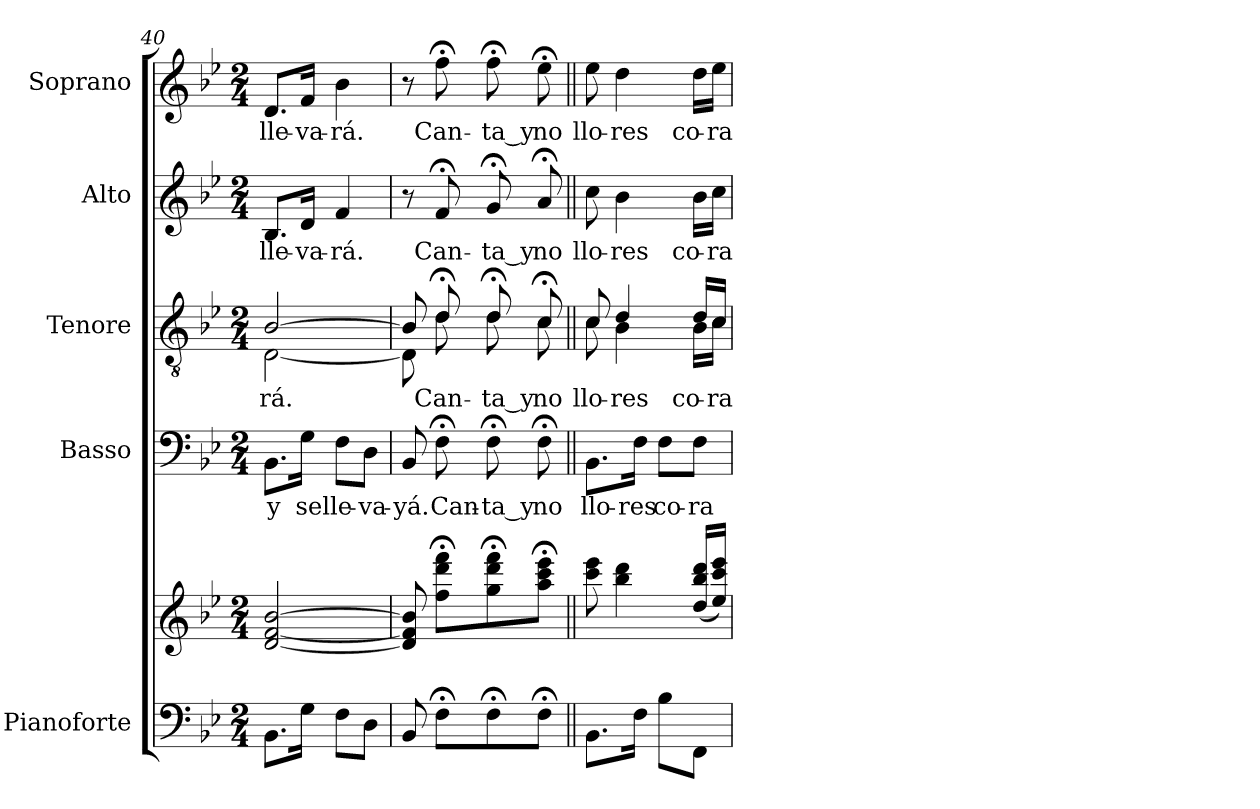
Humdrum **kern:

**kern	**kern	**kern	**text	**kern	**text	**kern	**text	**kern	**text
*part5	*part5	*part4	*part4	*part3	*part3	*part2	*part2	*part1	*part1
*staff6	*staff5	*staff4	*staff4	*staff3	*staff3	*staff2	*staff2	*staff1	*staff1
*I"Pianoforte	*	*I"Basso	*	*I"Tenore	*	*I"Alto	*	*I"Soprano	*
*	*	*I'B.	*	*I'T.	*	*I'A.	*	*I'S.	*
*clefF4	*clefG2	*clefF4	*	*clefGv2	*	*clefG2	*	*clefG2	*
*	*	*	*	*ITrd7c12	*	*	*	*	*
*k[b-e-]	*k[b-e-]	*k[b-e-]	*	*k[b-e-]	*	*k[b-e-]	*	*k[b-e-]	*
*B-:	*B-:	*B-:	*	*B-:	*	*B-:	*	*B-:	*
*M2/4	*M2/4	*M2/4	*	*M2/4	*	*M2/4	*	*M2/4	*
=40	=40	=40	=40	=40	=40	=40	=40	=40	=40
!	!	!	!LO:LY:b:color=#000000	!	!	!	!	!	!
!	!	!	!	!	!LO:LY:b:color=#000000	!	!	!	!
*	*	*	*	*^	*	*	*	*	*
!	!	!	!	!	!	!	!	!LO:LY:b:color=#000000	!	!
!	!	!	!	!	!	!	!	!	!	!LO:LY:b:color=#000000
8.BB-i\L	[2di/ [2fi [2b-i	8.BB-i\L	y	[2BB-i/	[2DDi\	-rá.	8.B-i/L	lle-	8.di/L	lle-
!	!	!	!LO:LY:b:color=#000000	!	!	!	!	!	!	!
!	!	!	!	!	!	!	!	!LO:LY:b:color=#000000	!	!
!	!	!	!	!	!	!	!	!	!	!LO:LY:b:color=#000000
16Gi\Jk	.	16Gi\Jk	se	.	.	.	16di/Jk	-va-	16fi/Jk	-va-
!	!	!	!LO:LY:b:color=#000000	!	!	!	!	!	!	!
!	!	!	!	!	!	!	!	!LO:LY:b:color=#000000	!	!
!	!	!	!	!	!	!	!	!	!	!LO:LY:b:color=#000000
8Fi\L	.	8Fi\L	lle-	.	.	.	4fi/	-rá.	4b-i\	-rá.
!	!	!	!LO:LY:b:color=#000000	!	!	!	!	!	!	!
8Di\J	.	8Di\J	-va-	.	.	.	.	.	.	.
!!LO:LB:g=z
=41	=41	=41	=41	=41	=41	=41	=41	=41	=41	=41
!	!	!	!LO:LY:b:color=#000000	!	!	!	!	!	!	!
8BB-i/	8di/] 8fi] 8b-i]	8BB-i/	-yá.	8BB-i/]	8DDi\]	.	8r	.	8r	.
!	!	!	!LO:LY:b:color=#000000	!	!	!	!	!	!	!
!	!	!	!	!	!	!LO:LY:b:color=#000000	!	!	!	!
!	!	!	!	!	!	!	!	!LO:LY:b:color=#000000	!	!
!	!	!	!	!	!	!	!	!	!	!LO:LY:b:color=#000000
8F;i\L	8ffi\; 8dddi; 8fffi;L	8F;i\	Can-	8D;i/	8Di\	Can-	8f;i/	Can-	8ff;i\	Can-
!	!	!	!LO:LY:b:color=#000000	!	!	!	!	!	!	!
!	!	!	!	!	!	!LO:LY:b:color=#000000	!	!	!	!
!	!	!	!	!	!	!	!	!LO:LY:b:color=#000000	!	!
!	!	!	!	!	!	!	!	!	!	!LO:LY:b:color=#000000
8F;i\	8ggi\; 8dddi; 8fffi;	8F;i\	-ta_y	8D;i/	8Di\	-ta_y	8g;i/	-ta_y	8ff;i\	-ta_y
!	!	!	!LO:LY:b:color=#000000	!	!	!	!	!	!	!
!	!	!	!	!	!	!LO:LY:b:color=#000000	!	!	!	!
!	!	!	!	!	!	!	!	!LO:LY:b:color=#000000	!	!
!	!	!	!	!	!	!	!	!	!	!LO:LY:b:color=#000000
8F;i\J	8aai\; 8ccci; 8eee-i;J	8F;i\	no	8C;i/	8Ci\	no	8a;i/	no	8ee-;i\	no
=42||	=42||	=42||	=42||	=42||	=42||	=42||	=42||	=42||	=42||	=42||
!	!	!	!LO:LY:b:color=#000000	!	!	!	!	!	!	!
!	!	!	!	!	!	!LO:LY:b:color=#000000	!	!	!	!
!	!	!	!	!	!	!	!	!LO:LY:b:color=#000000	!	!
!	!	!	!	!	!	!	!	!	!	!LO:LY:b:color=#000000
8.BB-i\L	8ccci\ 8eee-i	8.BB-i\L	llo-	8Ci/	8Ci\	llo-	8cci\	llo-	8ee-i\	llo-
!	!	!	!	!	!	!LO:LY:b:color=#000000	!	!	!	!
!	!	!	!	!	!	!	!	!LO:LY:b:color=#000000	!	!
!	!	!	!	!	!	!	!	!	!	!LO:LY:b:color=#000000
.	4bb-i\ 4dddi	.	.	4Di/	4BB-i\	-res	4b-i\	-res	4ddi\	-res
!	!	!	!LO:LY:b:color=#000000	!	!	!	!	!	!	!
16Fi\Jk	.	16Fi\Jk	-res	.	.	.	.	.	.	.
!	!	!	!LO:LY:b:color=#000000	!	!	!	!	!	!	!
8B-i\L	.	8Fi\L	co-	.	.	.	.	.	.	.
!	!	!	!LO:LY:b:color=#000000	!	!	!	!	!	!	!
!	!	!	!	!	!	!LO:LY:b:color=#000000	!	!	!	!
!	!	!	!	!	!	!	!	!LO:LY:b:color=#000000	!	!
!	!	!	!	!	!	!	!	!	!	!LO:LY:b:color=#000000
8FFi\J	(16ddi/ 16bb-i 16dddiLL	8Fi\J	-ra-	16Di/LL	16BB-i\LL	co-	16b-i\LL	co-	16ddi\LL	co-
!	!	!	!	!	!	!LO:LY:b:color=#000000	!	!	!	!
!	!	!	!	!	!	!	!	!LO:LY:b:color=#000000	!	!
!	!	!	!	!	!	!	!	!	!	!LO:LY:b:color=#000000
.	16ee-i/ 16ccci 16eee-iJJ)	.	.	16Ci/JJ	16Ci\JJ	-ra-	16cci\JJ	-ra-	16ee-i\JJ	-ra-
*	*	*	*	*v	*v	*	*	*	*	*
=	=	=	=	=	=	=	=	=	=
*-	*-	*-	*-	*-	*-	*-	*-	*-	*-
